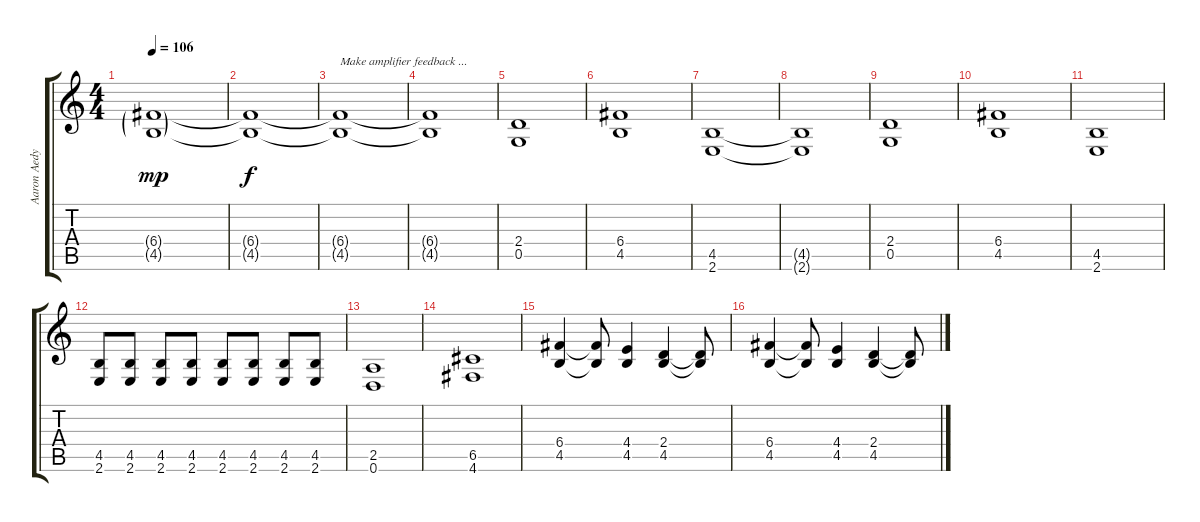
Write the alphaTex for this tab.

\track ("Aaron Aedy" "Aaron Aedy") {instrument distortionguitar}
\staff {score tabs}
\tuning (D4 A3 F3 C3 G2 D2) {hide}
\ts (4 4)
\tempo 106
\clef g2
\ks c
(6.4{g} 4.5{g}).1{dy mp} |
(6.4{t} 4.5{t}).1{dy f} |
(6.4{t} 4.5{t}).1{txt "Make amplifier feedback ..."} |
(6.4{t} 4.5{t}).1 |
(2.4 0.5).1 |
(6.4 4.5).1 |
(4.5 2.6).1 |
(4.5{t} 2.6{t}).1 |
(2.4 0.5).1 |
(6.4 4.5).1 |
(4.5 2.6).1 |
(4.5 2.6).8 (4.5 2.6).8 (4.5 2.6).8 (4.5 2.6).8 (4.5 2.6).8 (4.5 2.6).8 (4.5 2.6).8 (4.5 2.6).8 |
(2.5 0.6).1 |
(6.5 4.6).1 |
(6.4 4.5).4 (6.4{t} 4.5{t}).8 (4.4 4.5).4 (2.4 4.5).4 (2.4{t} 4.5{t}).8 |
(6.4 4.5).4 (6.4{t} 4.5{t}).8 (4.4 4.5).4 (2.4 4.5).4 (2.4{t} 4.5{t}).8
